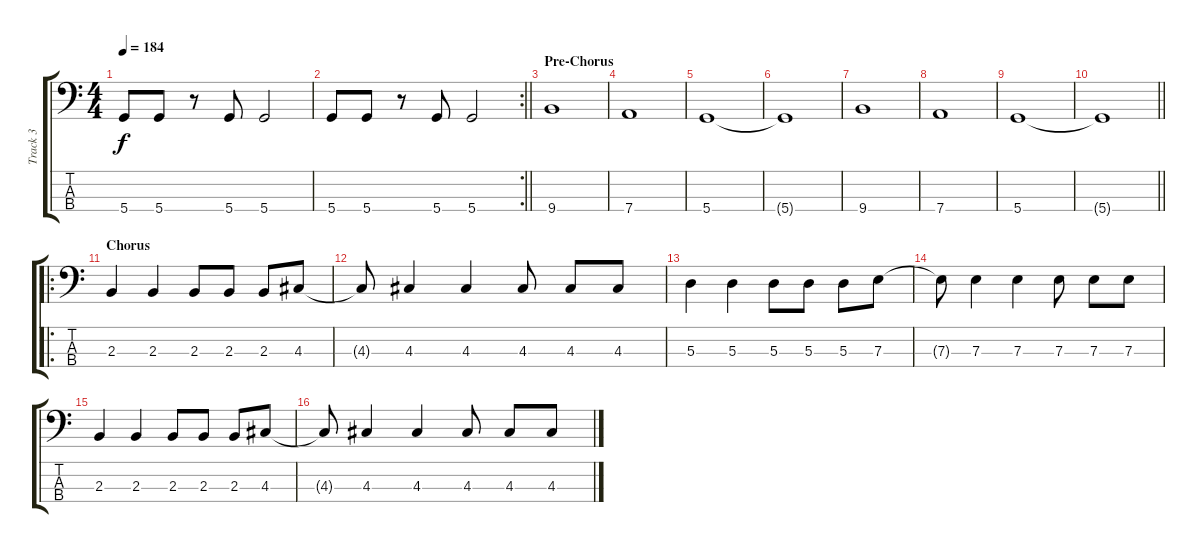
\track ("Track 3" "Track 3") {instrument electricbassfinger}
\staff {score tabs}
\tuning (G2 D2 A1 D1) {hide}
\ts (4 4)
\tempo 184
\clef f4
\ks c
5.4.8{dy f} 5.4.8 r.8 5.4.8 5.4.2 |
\rc 2
\barLineRight lightlight
5.4.8 5.4.8 r.8 5.4.8 5.4.2 |
\section ("" "Pre-Chorus")
9.4.1 |
7.4.1 |
5.4.1 |
5.4{t}.1 |
9.4.1 |
7.4.1 |
5.4.1 |
\barLineRight lightlight
5.4{t}.1 |
\ro
\section ("" "Chorus")
2.3.4 2.3.4 2.3.8 2.3.8 2.3.8 4.3.8 |
4.3{t}.8 4.3.4 4.3.4 4.3.8 4.3.8 4.3.8 |
5.3.4 5.3.4 5.3.8 5.3.8 5.3.8 7.3.8 |
7.3{t}.8 7.3.4 7.3.4 7.3.8 7.3.8 7.3.8 |
2.3.4 2.3.4 2.3.8 2.3.8 2.3.8 4.3.8 |
4.3{t}.8 4.3.4 4.3.4 4.3.8 4.3.8 4.3.8
